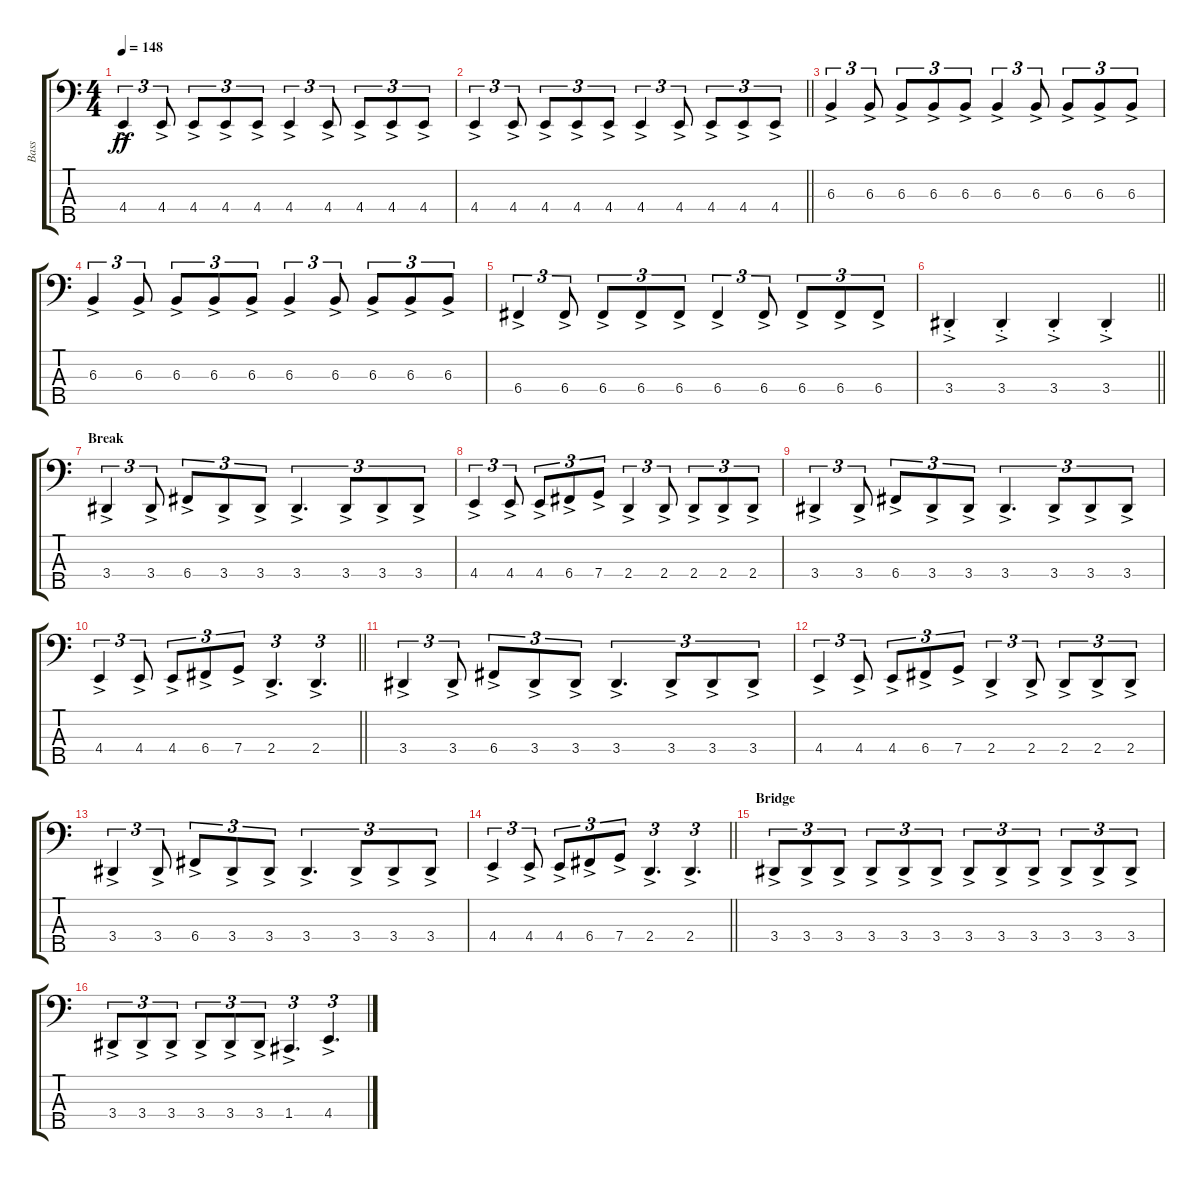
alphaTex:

\track ("Bass" "Bass") {instrument electricbassfinger}
\staff {score tabs}
\tuning (Eb2 Bb1 F1 C1 G0) {hide}
\ts (4 4)
\tempo 148
\clef f4
\ks c
4.4{ac}.4{tu (3 2) dy ff} 4.4{ac}.8{tu (3 2)} 4.4{ac}.8{tu (3 2)} 4.4{ac}.8{tu (3 2)} 4.4{ac}.8{tu (3 2)} 4.4{ac}.4{tu (3 2)} 4.4{ac}.8{tu (3 2)} 4.4{ac}.8{tu (3 2)} 4.4{ac}.8{tu (3 2)} 4.4{ac}.8{tu (3 2)} |
\barLineRight lightlight
4.4{ac}.4{tu (3 2)} 4.4{ac}.8{tu (3 2)} 4.4{ac}.8{tu (3 2)} 4.4{ac}.8{tu (3 2)} 4.4{ac}.8{tu (3 2)} 4.4{ac}.4{tu (3 2)} 4.4{ac}.8{tu (3 2)} 4.4{ac}.8{tu (3 2)} 4.4{ac}.8{tu (3 2)} 4.4{ac}.8{tu (3 2)} |
\section ("" "")
6.3{ac}.4{tu (3 2)} 6.3{ac}.8{tu (3 2)} 6.3{ac}.8{tu (3 2)} 6.3{ac}.8{tu (3 2)} 6.3{ac}.8{tu (3 2)} 6.3{ac}.4{tu (3 2)} 6.3{ac}.8{tu (3 2)} 6.3{ac}.8{tu (3 2)} 6.3{ac}.8{tu (3 2)} 6.3{ac}.8{tu (3 2)} |
6.3{ac}.4{tu (3 2)} 6.3{ac}.8{tu (3 2)} 6.3{ac}.8{tu (3 2)} 6.3{ac}.8{tu (3 2)} 6.3{ac}.8{tu (3 2)} 6.3{ac}.4{tu (3 2)} 6.3{ac}.8{tu (3 2)} 6.3{ac}.8{tu (3 2)} 6.3{ac}.8{tu (3 2)} 6.3{ac}.8{tu (3 2)} |
6.4{ac}.4{tu (3 2)} 6.4{ac}.8{tu (3 2)} 6.4{ac}.8{tu (3 2)} 6.4{ac}.8{tu (3 2)} 6.4{ac}.8{tu (3 2)} 6.4{ac}.4{tu (3 2)} 6.4{ac}.8{tu (3 2)} 6.4{ac}.8{tu (3 2)} 6.4{ac}.8{tu (3 2)} 6.4{ac}.8{tu (3 2)} |
\barLineRight lightlight
3.4{ac st}.4 3.4{ac st}.4 3.4{ac st}.4 3.4{ac st}.4 |
\section ("" "Break")
3.4{ac}.4{tu (3 2)} 3.4{ac}.8{tu (3 2)} 6.4{ac}.8{tu (3 2)} 3.4{ac}.8{tu (3 2)} 3.4{ac}.8{tu (3 2)} 3.4{ac}.4{d tu (3 2)} 3.4{ac}.8{tu (3 2)} 3.4{ac}.8{tu (3 2)} 3.4{ac}.8{tu (3 2)} |
4.4{ac}.4{tu (3 2)} 4.4{ac}.8{tu (3 2)} 4.4{ac}.8{tu (3 2)} 6.4{ac}.8{tu (3 2)} 7.4{ac}.8{tu (3 2)} 2.4{ac}.4{tu (3 2)} 2.4{ac}.8{tu (3 2)} 2.4{ac}.8{tu (3 2)} 2.4{ac}.8{tu (3 2)} 2.4{ac}.8{tu (3 2)} |
3.4{ac}.4{tu (3 2)} 3.4{ac}.8{tu (3 2)} 6.4{ac}.8{tu (3 2)} 3.4{ac}.8{tu (3 2)} 3.4{ac}.8{tu (3 2)} 3.4{ac}.4{d tu (3 2)} 3.4{ac}.8{tu (3 2)} 3.4{ac}.8{tu (3 2)} 3.4{ac}.8{tu (3 2)} |
\barLineRight lightlight
4.4{ac}.4{tu (3 2)} 4.4{ac}.8{tu (3 2)} 4.4{ac}.8{tu (3 2)} 6.4{ac}.8{tu (3 2)} 7.4{ac}.8{tu (3 2)} 2.4{ac}.4{d tu (3 2)} 2.4{ac}.4{d tu (3 2)} |
\section ("" "")
3.4{ac}.4{tu (3 2)} 3.4{ac}.8{tu (3 2)} 6.4{ac}.8{tu (3 2)} 3.4{ac}.8{tu (3 2)} 3.4{ac}.8{tu (3 2)} 3.4{ac}.4{d tu (3 2)} 3.4{ac}.8{tu (3 2)} 3.4{ac}.8{tu (3 2)} 3.4{ac}.8{tu (3 2)} |
4.4{ac}.4{tu (3 2)} 4.4{ac}.8{tu (3 2)} 4.4{ac}.8{tu (3 2)} 6.4{ac}.8{tu (3 2)} 7.4{ac}.8{tu (3 2)} 2.4{ac}.4{tu (3 2)} 2.4{ac}.8{tu (3 2)} 2.4{ac}.8{tu (3 2)} 2.4{ac}.8{tu (3 2)} 2.4{ac}.8{tu (3 2)} |
3.4{ac}.4{tu (3 2)} 3.4{ac}.8{tu (3 2)} 6.4{ac}.8{tu (3 2)} 3.4{ac}.8{tu (3 2)} 3.4{ac}.8{tu (3 2)} 3.4{ac}.4{d tu (3 2)} 3.4{ac}.8{tu (3 2)} 3.4{ac}.8{tu (3 2)} 3.4{ac}.8{tu (3 2)} |
\barLineRight lightlight
4.4{ac}.4{tu (3 2)} 4.4{ac}.8{tu (3 2)} 4.4{ac}.8{tu (3 2)} 6.4{ac}.8{tu (3 2)} 7.4{ac}.8{tu (3 2)} 2.4{ac}.4{d tu (3 2)} 2.4{ac}.4{d tu (3 2)} |
\section ("" "Bridge")
3.4{ac}.8{tu (3 2)} 3.4{ac}.8{tu (3 2)} 3.4{ac}.8{tu (3 2)} 3.4{ac}.8{tu (3 2)} 3.4{ac}.8{tu (3 2)} 3.4{ac}.8{tu (3 2)} 3.4{ac}.8{tu (3 2)} 3.4{ac}.8{tu (3 2)} 3.4{ac}.8{tu (3 2)} 3.4{ac}.8{tu (3 2)} 3.4{ac}.8{tu (3 2)} 3.4{ac}.8{tu (3 2)} |
3.4{ac}.8{tu (3 2)} 3.4{ac}.8{tu (3 2)} 3.4{ac}.8{tu (3 2)} 3.4{ac}.8{tu (3 2)} 3.4{ac}.8{tu (3 2)} 3.4{ac}.8{tu (3 2)} 1.4{ac}.4{d tu (3 2)} 4.4{ac}.4{d tu (3 2)}
